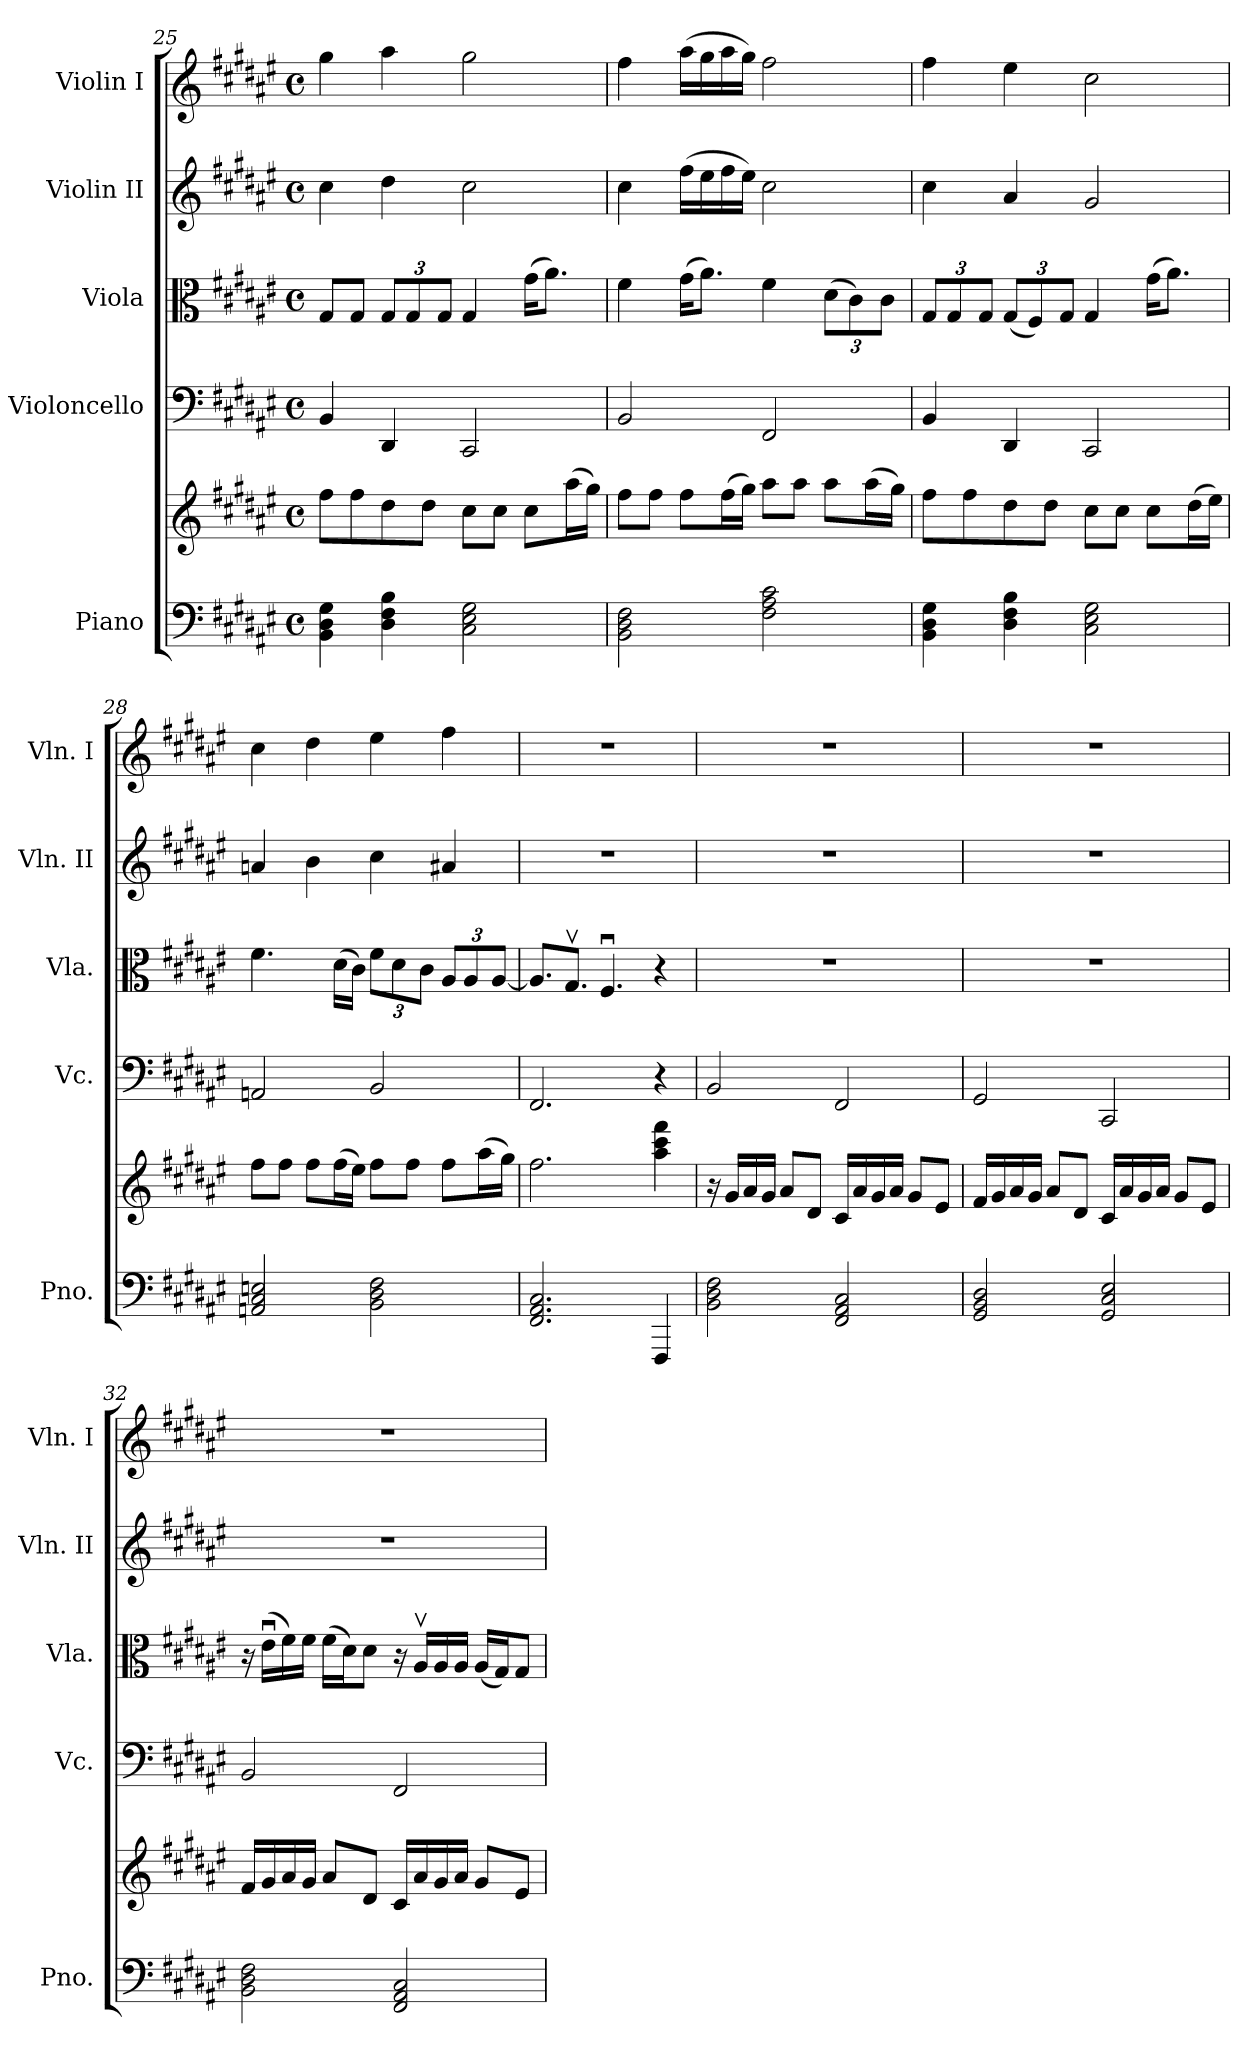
**kern	**kern	**kern	**kern	**kern	**kern
*part5	*part5	*part4	*part3	*part2	*part1
*staff6	*staff5	*staff4	*staff3	*staff2	*staff1
*I"Piano	*	*I"Violoncello	*I"Viola	*I"Violin II	*I"Violin I
*I'Pno.	*	*I'Vc.	*I'Vla.	*I'Vln. II	*I'Vln. I
*clefF4	*clefG2	*clefF4	*clefC3	*clefG2	*clefG2
*k[f#c#g#d#a#e#]	*k[f#c#g#d#a#e#]	*k[f#c#g#d#a#e#]	*k[f#c#g#d#a#e#]	*k[f#c#g#d#a#e#]	*k[f#c#g#d#a#e#]
*M4/4	*M4/4	*M4/4	*M4/4	*M4/4	*M4/4
*met(c)	*met(c)	*met(c)	*met(c)	*met(c)	*met(c)
=25	=25	=25	=25	=25	=25
4BB\ 4D#\ 4G#\	8ff#\L	4BB/	8G#/L	4cc#\	4gg#\
.	8ff#\	.	8G#/J	.	.
*	*	*	*Xbrackettup	*	*
4D#\ 4F#\ 4B\	8dd#\	4DD#/	12G#/L	4dd#\	4aa#\
.	.	.	12G#/	.	.
.	8dd#\J	.	.	.	.
.	.	.	12G#/J	.	.
2C#\ 2E#\ 2G#\	8cc#\L	2CC#/	4G#/	2cc#\	2gg#\
.	8cc#\J	.	.	.	.
.	8cc#\L	.	(16g#\KL	.	.
.	.	.	8.a#\J)	.	.
.	(16aa#\L	.	.	.	.
.	16gg#\JJ)	.	.	.	.
!!LO:PB:g=z
=26	=26	=26	=26	=26	=26
2BB\ 2D#\ 2F#\	8ff#\L	2BB/	4f#\	4cc#\	4ff#\
.	8ff#\J	.	.	.	.
.	8ff#\L	.	(16g#\KL	(16ff#\LL	(16aa#\LL
.	.	.	8.a#\J)	16ee#\	16gg#\
.	(16ff#\L	.	.	16ff#\	16aa#\
.	16gg#\JJ)	.	.	16ee#\JJ)	16gg#\JJ)
2F#\ 2A#\ 2c#\	8aa#\L	2FF#/	4f#\	2cc#\	2ff#\
.	8aa#\J	.	.	.	.
.	8aa#\L	.	(12d#\L	.	.
.	.	.	12c#\)	.	.
.	(16aa#\L	.	.	.	.
.	.	.	12c#\J	.	.
.	16gg#\JJ)	.	.	.	.
=27	=27	=27	=27	=27	=27
4BB\ 4D#\ 4G#\	8ff#\L	4BB/	12G#/L	4cc#\	4ff#\
.	.	.	12G#/	.	.
.	8ff#\	.	.	.	.
.	.	.	12G#/J	.	.
4D#\ 4F#\ 4B\	8dd#\	4DD#/	(12G#/L	4a#/	4ee#\
.	.	.	12F#/)	.	.
.	8dd#\J	.	.	.	.
.	.	.	12G#/J	.	.
2C#\ 2E#\ 2G#\	8cc#\L	2CC#/	4G#/	2g#/	2cc#\
.	8cc#\J	.	.	.	.
.	8cc#\L	.	(16g#\KL	.	.
.	.	.	8.a#\J)	.	.
.	(16dd#\L	.	.	.	.
.	16ee#\JJ)	.	.	.	.
=28	=28	=28	=28	=28	=28
2AAn/ 2C#/ 2En/	8ff#\L	2AAn/	4.f#\	4an/	4cc#\
.	8ff#\J	.	.	.	.
.	8ff#\L	.	.	4b\	4dd#\
.	(16ff#\L	.	(16d#\LL	.	.
.	16ee#\JJ)	.	16c#\JJ)	.	.
2BB\ 2D#\ 2F#\	8ff#\L	2BB/	12f#\L	4cc#\	4ee#\
.	.	.	12d#\	.	.
.	8ff#\J	.	.	.	.
.	.	.	12c#\J	.	.
.	8ff#\L	.	12A#/L	4a#X/	4ff#\
.	.	.	12A#/	.	.
.	(16aa#\L	.	.	.	.
.	.	.	[12A#/J	.	.
.	16gg#\JJ)	.	.	.	.
=29	=29	=29	=29	=29	=29
2.FF#/ 2.AA#/ 2.C#/	2.ff#\	2.FF#/	8.A#/L]	1r	1r
.	.	.	8.G#v/J	.	.
.	.	.	4.F#u/	.	.
4FFF#/	4aa#\ 4ccc#\ 4fff#\	4r	4r	.	.
!!LO:LB:g=z
=30	=30	=30	=30	=30	=30
2BB\ 2D#\ 2F#\	16r	2BB/	1r	1r	1r
.	16g#/LL	.	.	.	.
.	16a#/	.	.	.	.
.	16g#/JJ	.	.	.	.
.	8a#/L	.	.	.	.
.	8d#/J	.	.	.	.
2FF#/ 2AA#/ 2C#/	16c#/LL	2FF#/	.	.	.
.	16a#/	.	.	.	.
.	16g#/	.	.	.	.
.	16a#/JJ	.	.	.	.
.	8g#/L	.	.	.	.
.	8e#/J	.	.	.	.
=31	=31	=31	=31	=31	=31
2GG#/ 2BB/ 2D#/	16f#/LL	2GG#/	1r	1r	1r
.	16g#/	.	.	.	.
.	16a#/	.	.	.	.
.	16g#/JJ	.	.	.	.
.	8a#/L	.	.	.	.
.	8d#/J	.	.	.	.
2GG#/ 2C#/ 2E#/	16c#/LL	2CC#/	.	.	.
.	16a#/	.	.	.	.
.	16g#/	.	.	.	.
.	16a#/JJ	.	.	.	.
.	8g#/L	.	.	.	.
.	8e#/J	.	.	.	.
=32	=32	=32	=32	=32	=32
2BB\ 2D#\ 2F#\	16f#/LL	2BB/	16r	1r	1r
.	16g#/	.	(16e#u\LL	.	.
.	16a#/	.	16f#\)	.	.
.	16g#/JJ	.	16f#\JJ	.	.
.	8a#/L	.	(16f#\LL	.	.
.	.	.	16d#\J)	.	.
.	8d#/J	.	8d#\J	.	.
2FF#/ 2AA#/ 2C#/	16c#/LL	2FF#/	16r	.	.
.	16a#/	.	16A#v/LL	.	.
.	16g#/	.	16A#/	.	.
.	16a#/JJ	.	16A#/JJ	.	.
.	8g#/L	.	(16A#/LL	.	.
.	.	.	16G#/J)	.	.
.	8e#/J	.	8G#/J	.	.
=	=	=	=	=	=
*-	*-	*-	*-	*-	*-
